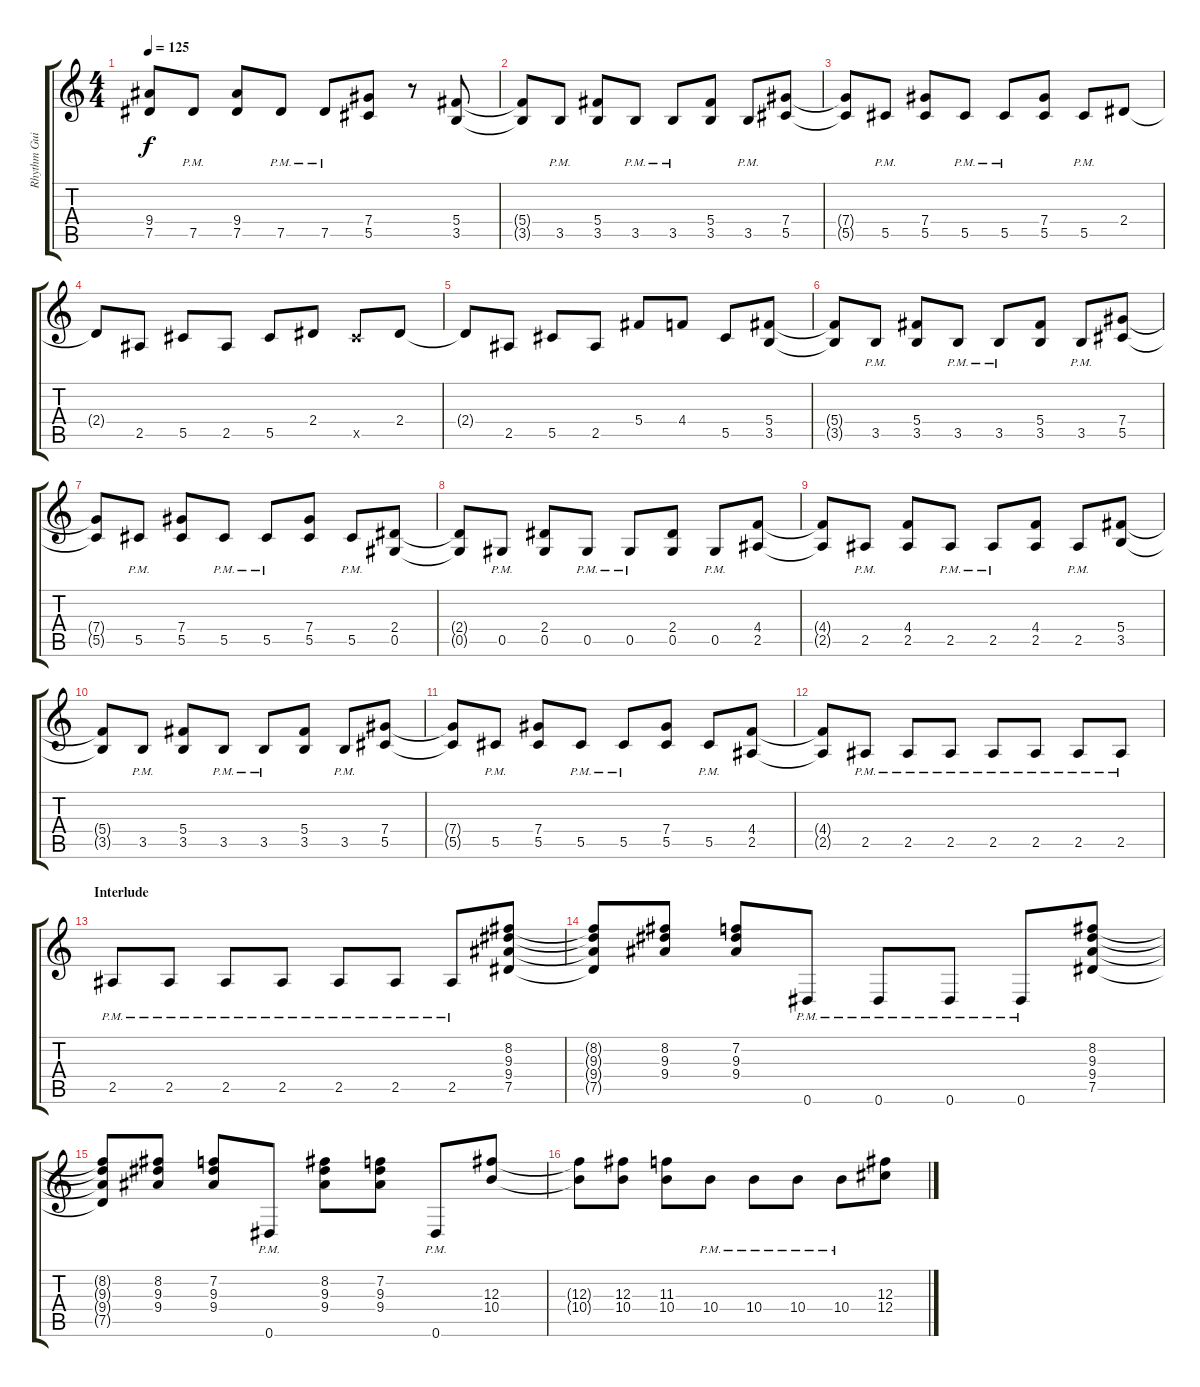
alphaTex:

\track ("Rhythm Guitar" "Rhythm Gui") {instrument distortionguitar}
\staff {score tabs}
\tuning (Eb4 Bb3 Gb3 Db3 Ab2 Eb2) {hide}
\ts (4 4)
\tempo 125
\clef g2
\ks c
(9.4{t} 7.5{t}).8{dy f} 7.5{pm}.8 (9.4 7.5).8 7.5{pm}.8 7.5{pm}.8 (7.4 5.5).8 r.8 (5.4 3.5).8 |
(5.4{t} 3.5{t}).8 3.5{pm}.8 (5.4 3.5).8 3.5{pm}.8 3.5{pm}.8 (5.4 3.5).8 3.5{pm}.8 (7.4 5.5).8 |
(7.4{t} 5.5{t}).8 5.5{pm}.8 (7.4 5.5).8 5.5{pm}.8 5.5{pm}.8 (7.4 5.5).8 5.5{pm}.8 2.4.8 |
2.4{t}.8 2.5.8 5.5.8 2.5.8 5.5.8 2.4.8 5.5{x}.8 2.4.8 |
2.4{t}.8 2.5.8 5.5.8 2.5.8 5.4.8 4.4.8 5.5.8 (5.4 3.5).8 |
(5.4{t} 3.5{t}).8 3.5{pm}.8 (5.4 3.5).8 3.5{pm}.8 3.5{pm}.8 (5.4 3.5).8 3.5{pm}.8 (7.4 5.5).8 |
(7.4{t} 5.5{t}).8 5.5{pm}.8 (7.4 5.5).8 5.5{pm}.8 5.5{pm}.8 (7.4 5.5).8 5.5{pm}.8 (2.4 0.5).8 |
(2.4{t} 0.5{t}).8 0.5{pm}.8 (2.4 0.5).8 0.5{pm}.8 0.5{pm}.8 (2.4 0.5).8 0.5{pm}.8 (4.4 2.5).8 |
(4.4{t} 2.5{t}).8 2.5{pm}.8 (4.4 2.5).8 2.5{pm}.8 2.5{pm}.8 (4.4 2.5).8 2.5{pm}.8 (5.4 3.5).8 |
(5.4{t} 3.5{t}).8 3.5{pm}.8 (5.4 3.5).8 3.5{pm}.8 3.5{pm}.8 (5.4 3.5).8 3.5{pm}.8 (7.4 5.5).8 |
(7.4{t} 5.5{t}).8 5.5{pm}.8 (7.4 5.5).8 5.5{pm}.8 5.5{pm}.8 (7.4 5.5).8 5.5{pm}.8 (4.4 2.5).8 |
(4.4{t} 2.5{t}).8 2.5{pm}.8 2.5{pm}.8 2.5{pm}.8 2.5{pm}.8 2.5{pm}.8 2.5{pm}.8 2.5{pm}.8 |
\section ("" "Interlude")
2.5{pm}.8 2.5{pm}.8 2.5{pm}.8 2.5{pm}.8 2.5{pm}.8 2.5{pm}.8 2.5{pm}.8 (8.2 9.3 9.4 7.5).8 |
(8.2{t} 9.3{t} 9.4{t} 7.5{t}).8 (8.2 9.3 9.4).8 (7.2 9.3 9.4).8 0.6{pm}.8 0.6{pm}.8 0.6{pm}.8 0.6{pm}.8 (8.2 9.3 9.4 7.5).8 |
(8.2{t} 9.3{t} 9.4{t} 7.5{t}).8 (8.2 9.3 9.4).8 (7.2 9.3 9.4).8 0.6{pm}.8 (8.2 9.3 9.4).8 (7.2 9.3 9.4).8 0.6{pm}.8 (12.3 10.4).8 |
(12.3{t} 10.4{t}).8 (12.3 10.4).8 (11.3 10.4).8 10.4{pm}.8 10.4{pm}.8 10.4{pm}.8 10.4{pm}.8 (12.3 12.4).8
